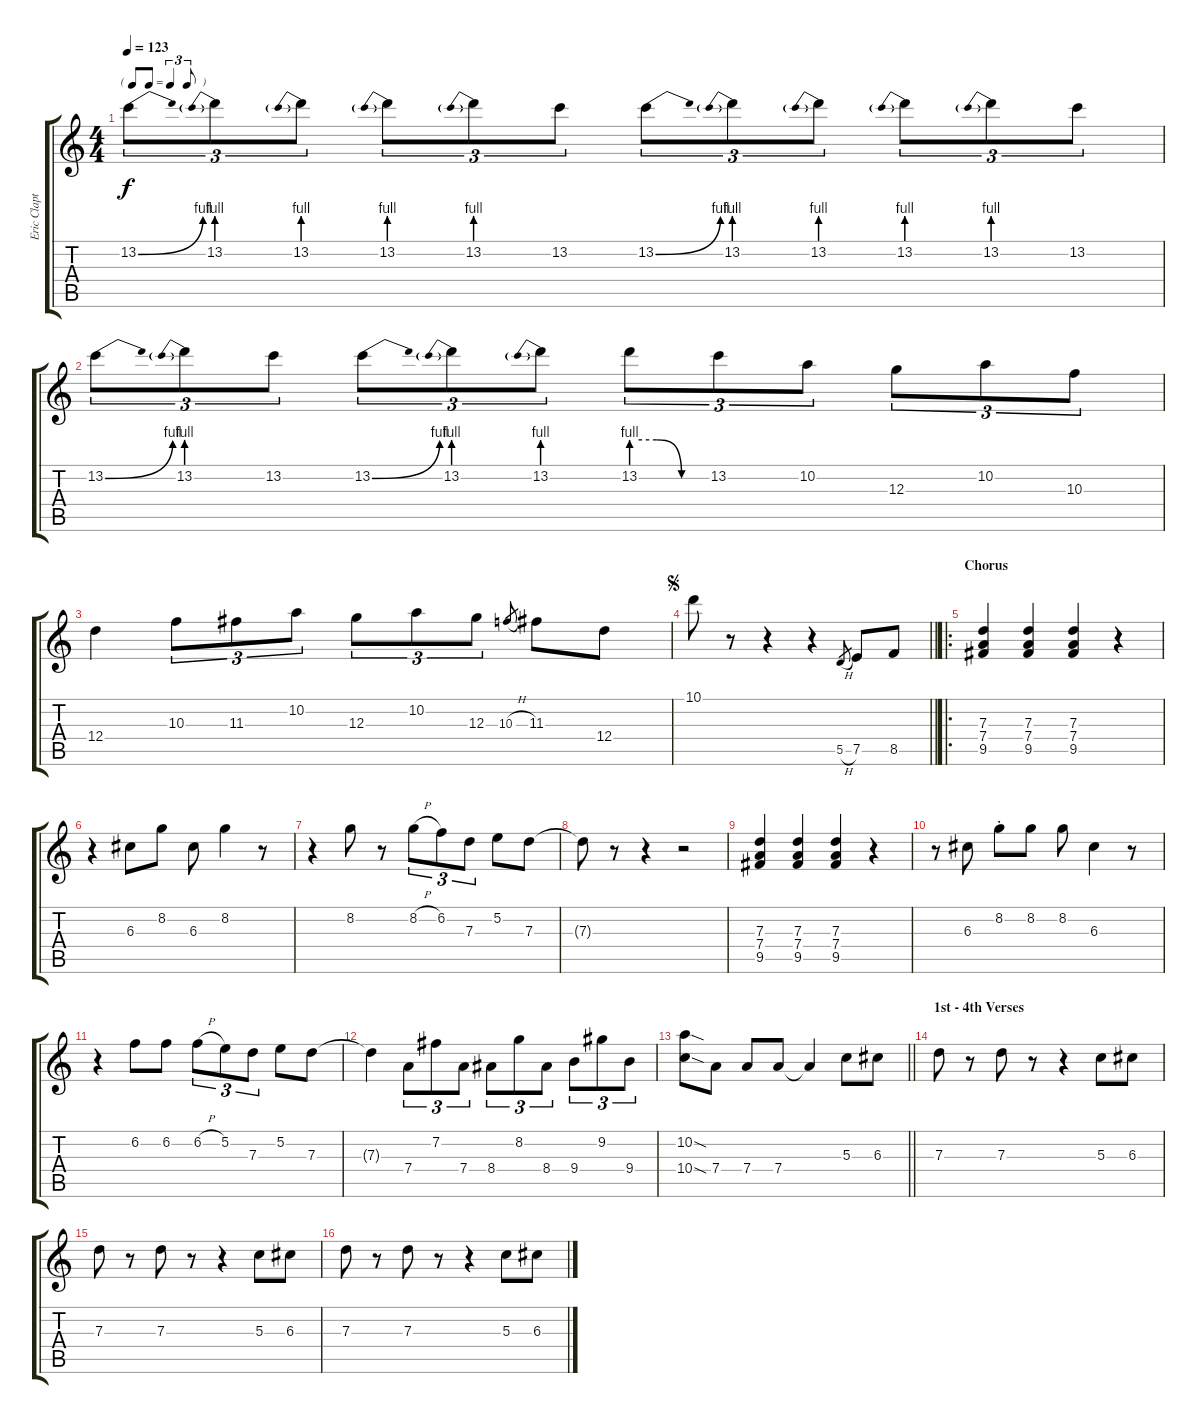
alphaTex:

\track ("Eric Clapton - Electric Guitar" "Eric Clapt") {instrument overdrivenguitar}
\staff {score tabs}
\tuning (E4 B3 G3 D3 A2 E2) {hide}
\ts (4 4)
\tf triplet8th
\tempo 123
\clef g2
\ks c
13.2{be (bend 0 0 60 4)}.8{tu (3 2) dy f instrument overdrivenguitar} 13.2{be (prebend 0 4 60 4)}.8{tu (3 2)} 13.2{be (prebend 0 4 60 4)}.8{tu (3 2)} 13.2{be (prebend 0 4 60 4)}.8{tu (3 2)} 13.2{be (prebend 0 4 60 4)}.8{tu (3 2)} 13.2.8{tu (3 2)} 13.2{be (bend 0 0 60 4)}.8{tu (3 2)} 13.2{be (prebend 0 4 60 4)}.8{tu (3 2)} 13.2{be (prebend 0 4 60 4)}.8{tu (3 2)} 13.2{be (prebend 0 4 60 4)}.8{tu (3 2)} 13.2{be (prebend 0 4 60 4)}.8{tu (3 2)} 13.2.8{tu (3 2)} |
13.2{be (bend 0 0 60 4)}.8{tu (3 2)} 13.2{be (prebend 0 4 60 4)}.8{tu (3 2)} 13.2.8{tu (3 2)} 13.2{be (bend 0 0 60 4)}.8{tu (3 2)} 13.2{be (prebend 0 4 60 4)}.8{tu (3 2)} 13.2{be (prebend 0 4 60 4)}.8{tu (3 2)} 13.2{be (custom 0 4 20 4 40 0 60 0)}.8{tu (3 2)} 13.2.8{tu (3 2)} 10.2.8{tu (3 2)} 12.3.8{tu (3 2)} 10.2.8{tu (3 2)} 10.3.8{tu (3 2)} |
12.4.4 10.3.8{tu (3 2)} 11.3.8{tu (3 2)} 10.2.8{tu (3 2)} 12.3.8{tu (3 2)} 10.2.8{tu (3 2)} 12.3.8{tu (3 2)} 10.3{h}.8{gr} 11.3.8 12.4.8 |
\jump segno
\barLineRight lightlight
10.1.8 r.8 r.4 r.4 5.5{h}.8{gr} 7.5.8 8.5.8 |
\ro
\section ("" "Chorus")
(7.3 7.4 9.5).4 (7.3 7.4 9.5).4 (7.3 7.4 9.5).4 r.4 |
r.4 6.3.8 8.2.8 6.3.8 8.2.4 r.8 |
r.4 8.2.8 r.8 8.2{h}.8{tu (3 2)} 6.2.8{tu (3 2)} 7.3.8{tu (3 2)} 5.2.8 7.3.8 |
7.3{t}.8 r.8 r.4 r.2 |
(7.3 7.4 9.5).4 (7.3 7.4 9.5).4 (7.3 7.4 9.5).4 r.4 |
r.8 6.3.8 8.2{st}.8 8.2.8 8.2.8 6.3.4 r.8 |
r.4 6.2.8 6.2.8 6.2{h}.8{tu (3 2)} 5.2.8{tu (3 2)} 7.3.8{tu (3 2)} 5.2.8 7.3.8 |
7.3{t}.4 7.4.8{tu (3 2)} 7.2.8{tu (3 2)} 7.4.8{tu (3 2)} 8.4.8{tu (3 2)} 8.2.8{tu (3 2)} 8.4.8{tu (3 2)} 9.4.8{tu (3 2)} 9.2.8{tu (3 2)} 9.4.8{tu (3 2)} |
\barLineRight lightlight
(10.2{sod} 10.4{sod}).8 7.4.8 7.4.8 7.4.8 7.4{t}.4 5.3.8 6.3.8 |
\section ("" "1st - 4th Verses")
7.3.8 r.8 7.3.8 r.8 r.4 5.3.8 6.3.8 |
7.3.8 r.8 7.3.8 r.8 r.4 5.3.8 6.3.8 |
7.3.8 r.8 7.3.8 r.8 r.4 5.3.8 6.3.8
